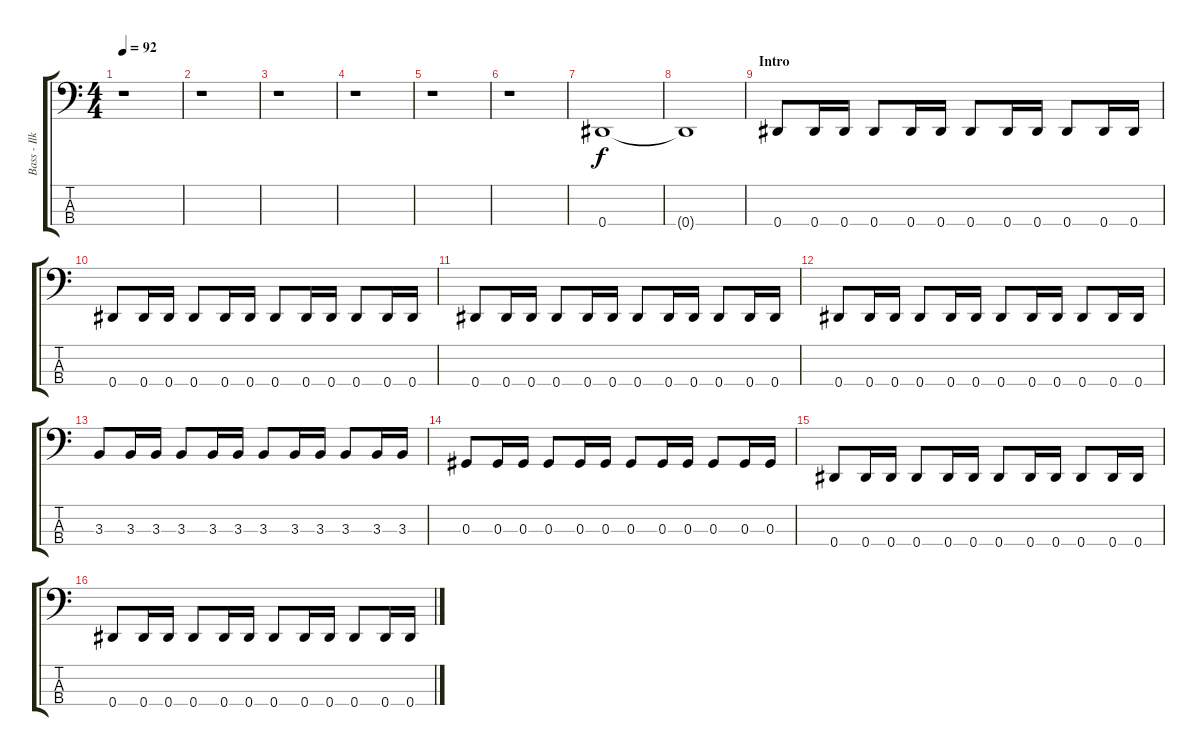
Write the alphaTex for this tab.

\track ("Bass - Ilker Erstin" "Bass - Ilk") {instrument electricbassfinger}
\staff {score tabs}
\tuning (Gb2 Db2 Ab1 Eb1) {hide}
\ts (4 4)
\tempo 92
\clef f4
\ks c
r.1{dy f instrument electricbassfinger} |
r.1 |
r.1 |
r.1 |
r.1 |
r.1 |
0.4.1 |
0.4{t}.1 |
\section ("" "Intro")
0.4.8 0.4.16 0.4.16 0.4.8 0.4.16 0.4.16 0.4.8 0.4.16 0.4.16 0.4.8 0.4.16 0.4.16 |
0.4.8 0.4.16 0.4.16 0.4.8 0.4.16 0.4.16 0.4.8 0.4.16 0.4.16 0.4.8 0.4.16 0.4.16 |
0.4.8 0.4.16 0.4.16 0.4.8 0.4.16 0.4.16 0.4.8 0.4.16 0.4.16 0.4.8 0.4.16 0.4.16 |
0.4.8 0.4.16 0.4.16 0.4.8 0.4.16 0.4.16 0.4.8 0.4.16 0.4.16 0.4.8 0.4.16 0.4.16 |
3.3.8 3.3.16 3.3.16 3.3.8 3.3.16 3.3.16 3.3.8 3.3.16 3.3.16 3.3.8 3.3.16 3.3.16 |
0.3.8 0.3.16 0.3.16 0.3.8 0.3.16 0.3.16 0.3.8 0.3.16 0.3.16 0.3.8 0.3.16 0.3.16 |
0.4.8 0.4.16 0.4.16 0.4.8 0.4.16 0.4.16 0.4.8 0.4.16 0.4.16 0.4.8 0.4.16 0.4.16 |
0.4.8 0.4.16 0.4.16 0.4.8 0.4.16 0.4.16 0.4.8 0.4.16 0.4.16 0.4.8 0.4.16 0.4.16
